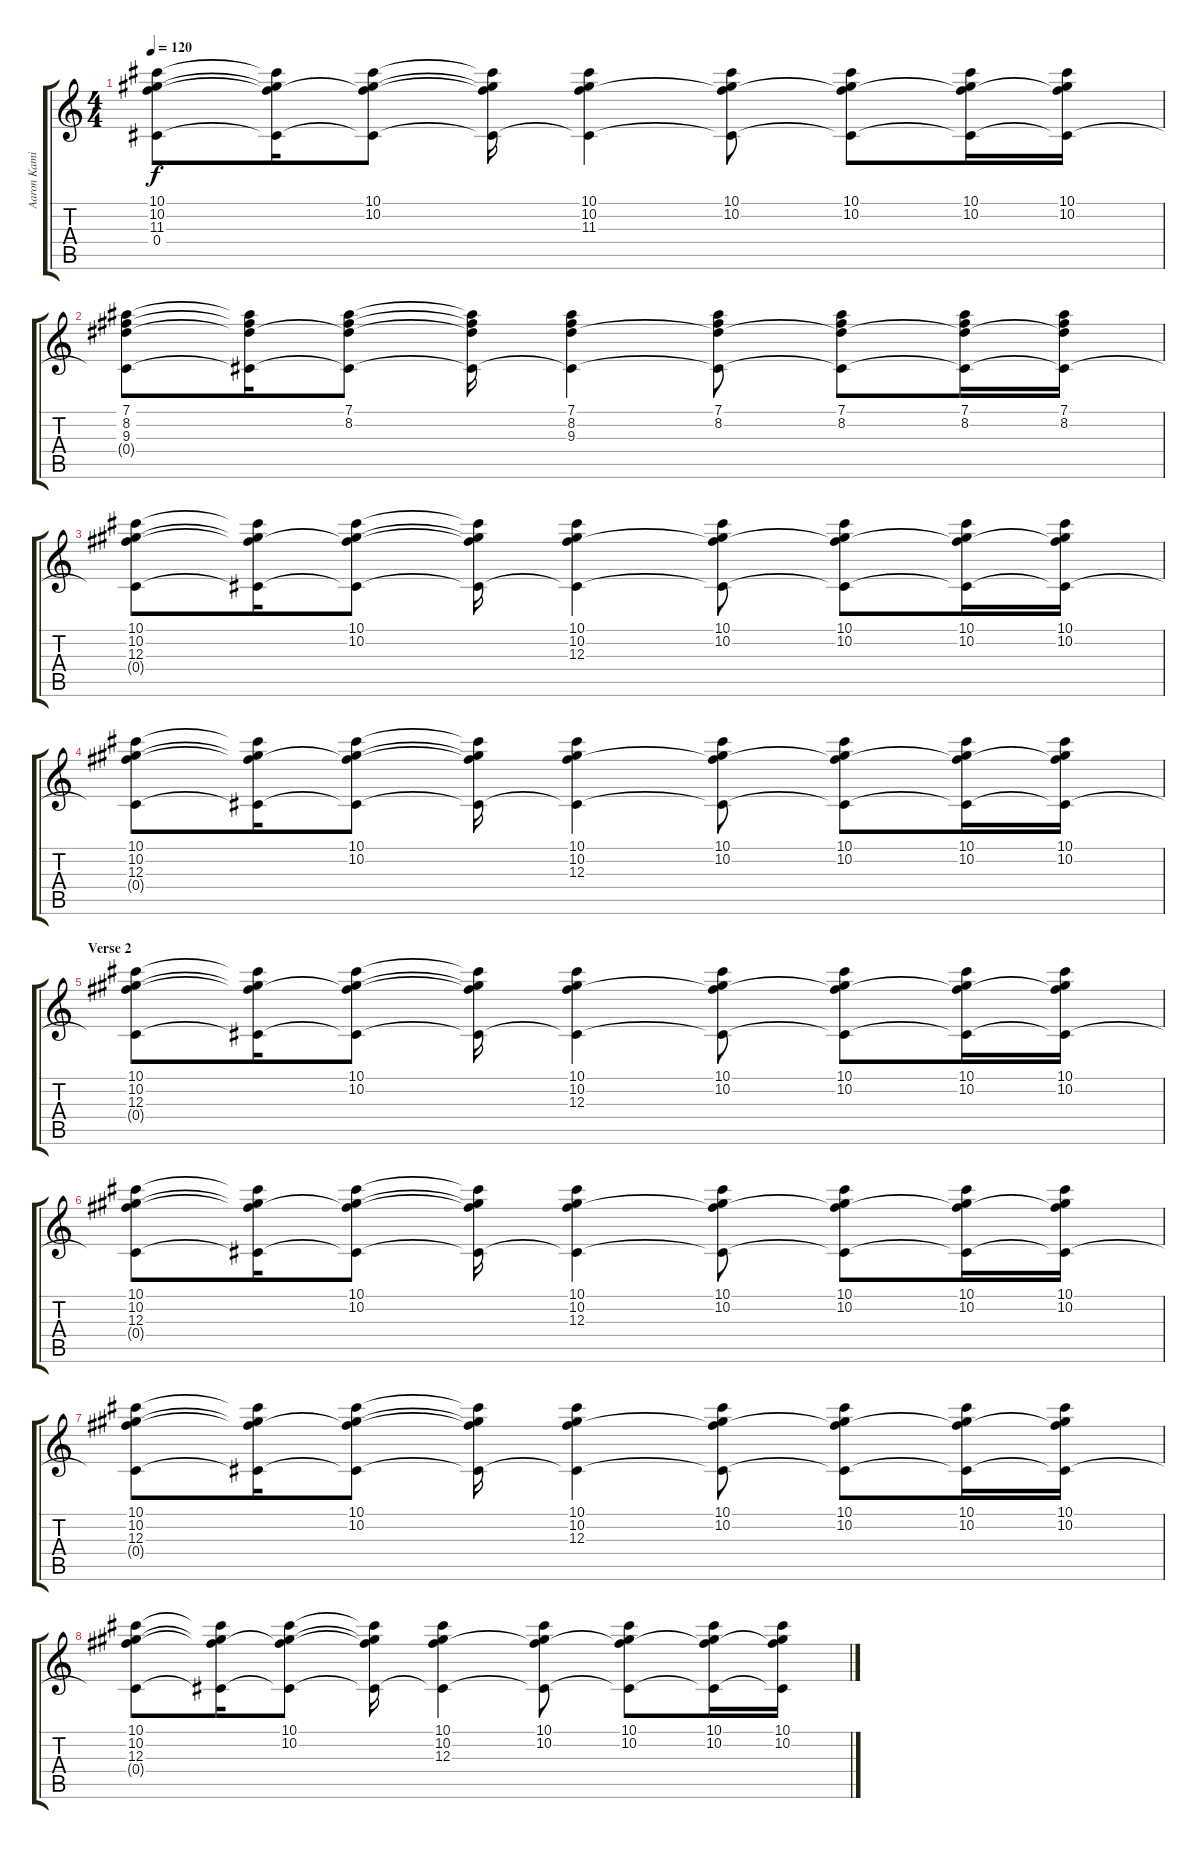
\track ("Aaron Kamin (Rythmn Guitar)" "Aaron Kami") {instrument acousticguitarsteel}
\staff {score tabs}
\tuning (Eb4 Bb3 Gb3 Db3 Ab2 Eb2) {hide}
\ts (4 4)
\tempo 120
\clef g2
\ks c
(10.1 10.2 11.3 0.4{t}).8{dy f} (10.1{t} 10.2{t} 11.3{t} 0.4{t}).16 (10.1 10.2 11.3{t} 0.4{t}).8 (10.1{t} 10.2{t} 11.3{t} 0.4{t}).16 (10.1 10.2 11.3 0.4{t}).4 (10.1 10.2 11.3{t} 0.4{t}).8 (10.1 10.2 11.3{t} 0.4{t}).8 (10.1 10.2 11.3{t} 0.4{t}).16 (10.1 10.2 11.3{t} 0.4{t}).16 |
(7.1 8.2 9.3 0.4{t}).8 (7.1{t} 8.2{t} 9.3{t} 0.4{t}).16 (7.1 8.2 9.3{t} 0.4{t}).8 (7.1{t} 8.2{t} 9.3{t} 0.4{t}).16 (7.1 8.2 9.3 0.4{t}).4 (7.1 8.2 9.3{t} 0.4{t}).8 (7.1 8.2 9.3{t} 0.4{t}).8 (7.1 8.2 9.3{t} 0.4{t}).16 (7.1 8.2 9.3{t} 0.4{t}).16 |
(10.1 10.2 12.3 0.4{t}).8 (10.1{t} 10.2{t} 12.3{t} 0.4{t}).16 (10.1 10.2 12.3{t} 0.4{t}).8 (10.1{t} 10.2{t} 12.3{t} 0.4{t}).16 (10.1 10.2 12.3 0.4{t}).4 (10.1 10.2 12.3{t} 0.4{t}).8 (10.1 10.2 12.3{t} 0.4{t}).8 (10.1 10.2 12.3{t} 0.4{t}).16 (10.1 10.2 12.3{t} 0.4{t}).16 |
(10.1 10.2 12.3 0.4{t}).8 (10.1{t} 10.2{t} 12.3{t} 0.4{t}).16 (10.1 10.2 12.3{t} 0.4{t}).8 (10.1{t} 10.2{t} 12.3{t} 0.4{t}).16 (10.1 10.2 12.3 0.4{t}).4 (10.1 10.2 12.3{t} 0.4{t}).8 (10.1 10.2 12.3{t} 0.4{t}).8 (10.1 10.2 12.3{t} 0.4{t}).16 (10.1 10.2 12.3{t} 0.4{t}).16 |
\section ("" "Verse 2")
(10.1 10.2 12.3 0.4{t}).8 (10.1{t} 10.2{t} 12.3{t} 0.4{t}).16 (10.1 10.2 12.3{t} 0.4{t}).8 (10.1{t} 10.2{t} 12.3{t} 0.4{t}).16 (10.1 10.2 12.3 0.4{t}).4 (10.1 10.2 12.3{t} 0.4{t}).8 (10.1 10.2 12.3{t} 0.4{t}).8 (10.1 10.2 12.3{t} 0.4{t}).16 (10.1 10.2 12.3{t} 0.4{t}).16 |
(10.1 10.2 12.3 0.4{t}).8 (10.1{t} 10.2{t} 12.3{t} 0.4{t}).16 (10.1 10.2 12.3{t} 0.4{t}).8 (10.1{t} 10.2{t} 12.3{t} 0.4{t}).16 (10.1 10.2 12.3 0.4{t}).4 (10.1 10.2 12.3{t} 0.4{t}).8 (10.1 10.2 12.3{t} 0.4{t}).8 (10.1 10.2 12.3{t} 0.4{t}).16 (10.1 10.2 12.3{t} 0.4{t}).16 |
(10.1 10.2 12.3 0.4{t}).8 (10.1{t} 10.2{t} 12.3{t} 0.4{t}).16 (10.1 10.2 12.3{t} 0.4{t}).8 (10.1{t} 10.2{t} 12.3{t} 0.4{t}).16 (10.1 10.2 12.3 0.4{t}).4 (10.1 10.2 12.3{t} 0.4{t}).8 (10.1 10.2 12.3{t} 0.4{t}).8 (10.1 10.2 12.3{t} 0.4{t}).16 (10.1 10.2 12.3{t} 0.4{t}).16 |
(10.1 10.2 12.3 0.4{t}).8 (10.1{t} 10.2{t} 12.3{t} 0.4{t}).16 (10.1 10.2 12.3{t} 0.4{t}).8 (10.1{t} 10.2{t} 12.3{t} 0.4{t}).16 (10.1 10.2 12.3 0.4{t}).4 (10.1 10.2 12.3{t} 0.4{t}).8 (10.1 10.2 12.3{t} 0.4{t}).8 (10.1 10.2 12.3{t} 0.4{t}).16 (10.1 10.2 12.3{t} 0.4{t}).16
